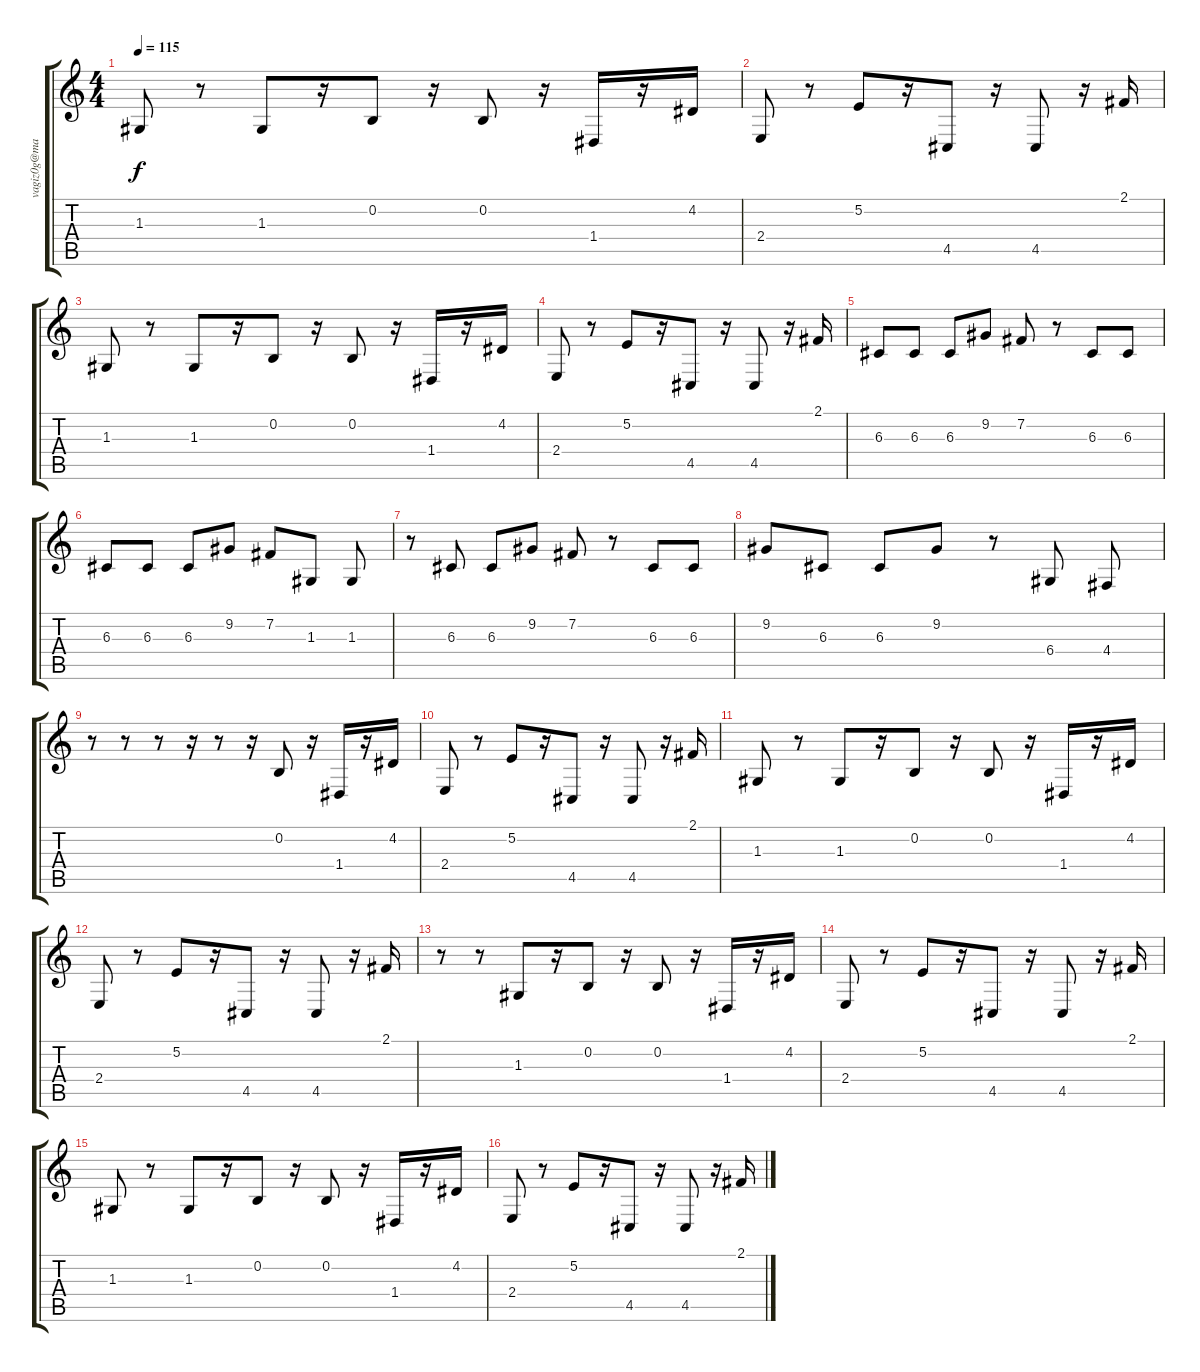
\track ("" "vagiz0g@ma") {instrument pizzicatostrings}
\staff {score tabs}
\tuning (E4 B3 G3 D3 A2 E2) {hide}
\ts (4 4)
\tempo 115
\clef g2
\ks c
1.3.8{dy f} r.8 1.3.8 r.16 0.2.8 r.16 0.2.8 r.16 1.4.16 r.16 4.2.16 |
2.4.8 r.8 5.2.8 r.16 4.5.8 r.16 4.5.8 r.16 2.1.16 |
1.3.8 r.8 1.3.8 r.16 0.2.8 r.16 0.2.8 r.16 1.4.16 r.16 4.2.16 |
2.4.8 r.8 5.2.8 r.16 4.5.8 r.16 4.5.8 r.16 2.1.16 |
6.3.8 6.3.8 6.3.8 9.2.8 7.2.8 r.8 6.3.8 6.3.8 |
6.3.8 6.3.8 6.3.8 9.2.8 7.2.8 1.3.8 1.3.8 |
r.8 6.3.8 6.3.8 9.2.8 7.2.8 r.8 6.3.8 6.3.8 |
9.2.8 6.3.8 6.3.8 9.2.8 r.8 6.4.8 4.4.8 |
r.8 r.8 r.8 r.16 r.8 r.16 0.2.8 r.16 1.4.16 r.16 4.2.16 |
2.4.8 r.8 5.2.8 r.16 4.5.8 r.16 4.5.8 r.16 2.1.16 |
1.3.8 r.8 1.3.8 r.16 0.2.8 r.16 0.2.8 r.16 1.4.16 r.16 4.2.16 |
2.4.8 r.8 5.2.8 r.16 4.5.8 r.16 4.5.8 r.16 2.1.16 |
r.8 r.8 1.3.8 r.16 0.2.8 r.16 0.2.8 r.16 1.4.16 r.16 4.2.16 |
2.4.8 r.8 5.2.8 r.16 4.5.8 r.16 4.5.8 r.16 2.1.16 |
1.3.8 r.8 1.3.8 r.16 0.2.8 r.16 0.2.8 r.16 1.4.16 r.16 4.2.16 |
2.4.8 r.8 5.2.8 r.16 4.5.8 r.16 4.5.8 r.16 2.1.16
